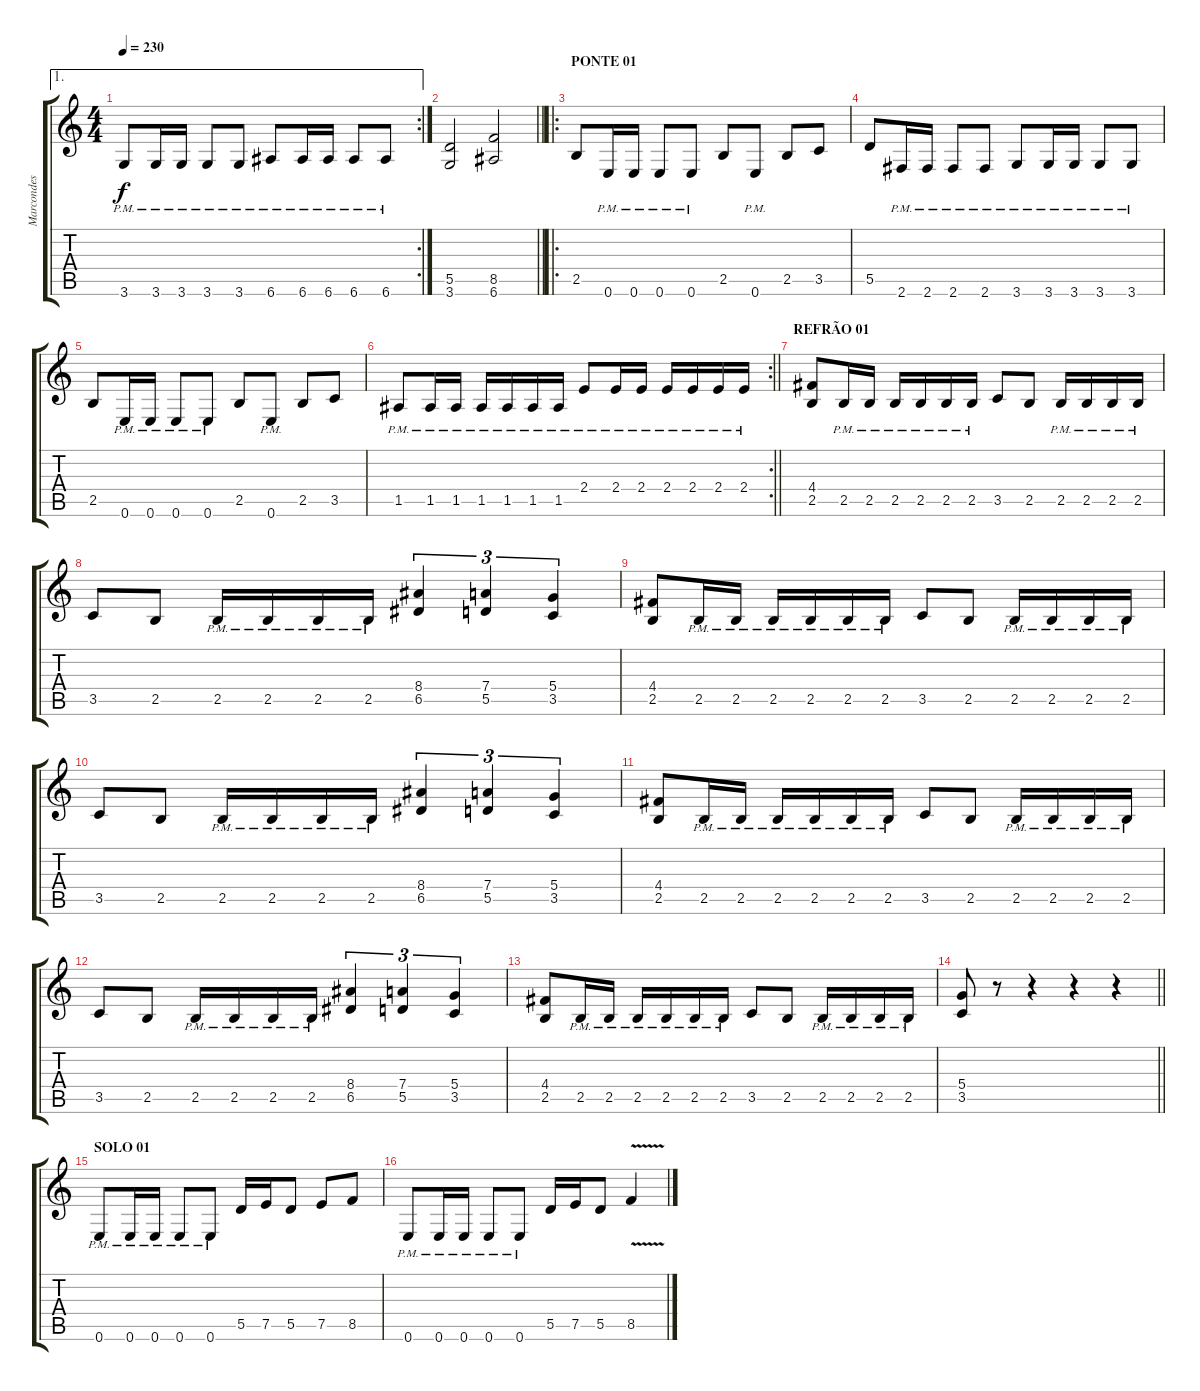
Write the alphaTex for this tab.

\track ("Marcondes" "Marcondes") {instrument distortionguitar}
\staff {score tabs}
\tuning (E4 B3 G3 D3 A2 E2) {hide}
\ae 1
\rc 2
\ts (4 4)
\tempo 230
\clef g2
\ks c
3.6{pm}.8{dy f} 3.6{pm}.16 3.6{pm}.16 3.6{pm}.8 3.6{pm}.8 6.6{pm}.8 6.6{pm}.16 6.6{pm}.16 6.6{pm}.8 6.6{pm}.8 |
\barLineRight lightlight
(5.5 3.6).2 (8.5 6.6).2 |
\ro
\section ("" "PONTE 01")
2.5.8 0.6{pm}.16 0.6{pm}.16 0.6{pm}.8 0.6{pm}.8 2.5.8 0.6{pm}.8 2.5.8 3.5.8 |
5.5.8 2.6{pm}.16 2.6{pm}.16 2.6{pm}.8 2.6{pm}.8 3.6{pm}.8 3.6{pm}.16 3.6{pm}.16 3.6{pm}.8 3.6{pm}.8 |
2.5.8 0.6{pm}.16 0.6{pm}.16 0.6{pm}.8 0.6{pm}.8 2.5.8 0.6{pm}.8 2.5.8 3.5.8 |
\rc 2
\barLineRight lightlight
1.5{pm}.8 1.5{pm}.16 1.5{pm}.16 1.5{pm}.16 1.5{pm}.16 1.5{pm}.16 1.5{pm}.16 2.4{pm}.8 2.4{pm}.16 2.4{pm}.16 2.4{pm}.16 2.4{pm}.16 2.4{pm}.16 2.4{pm}.16 |
\section ("" "REFRÃO 01")
(4.4 2.5).8 2.5{pm}.16 2.5{pm}.16 2.5{pm}.16 2.5{pm}.16 2.5{pm}.16 2.5{pm}.16 3.5.8 2.5.8 2.5{pm}.16 2.5{pm}.16 2.5{pm}.16 2.5{pm}.16 |
3.5.8 2.5.8 2.5{pm}.16 2.5{pm}.16 2.5{pm}.16 2.5{pm}.16 (8.4 6.5).4{tu (3 2)} (7.4 5.5).4{tu (3 2)} (5.4 3.5).4{tu (3 2)} |
(4.4 2.5).8 2.5{pm}.16 2.5{pm}.16 2.5{pm}.16 2.5{pm}.16 2.5{pm}.16 2.5{pm}.16 3.5.8 2.5.8 2.5{pm}.16 2.5{pm}.16 2.5{pm}.16 2.5{pm}.16 |
3.5.8 2.5.8 2.5{pm}.16 2.5{pm}.16 2.5{pm}.16 2.5{pm}.16 (8.4 6.5).4{tu (3 2)} (7.4 5.5).4{tu (3 2)} (5.4 3.5).4{tu (3 2)} |
(4.4 2.5).8 2.5{pm}.16 2.5{pm}.16 2.5{pm}.16 2.5{pm}.16 2.5{pm}.16 2.5{pm}.16 3.5.8 2.5.8 2.5{pm}.16 2.5{pm}.16 2.5{pm}.16 2.5{pm}.16 |
3.5.8 2.5.8 2.5{pm}.16 2.5{pm}.16 2.5{pm}.16 2.5{pm}.16 (8.4 6.5).4{tu (3 2)} (7.4 5.5).4{tu (3 2)} (5.4 3.5).4{tu (3 2)} |
(4.4 2.5).8 2.5{pm}.16 2.5{pm}.16 2.5{pm}.16 2.5{pm}.16 2.5{pm}.16 2.5{pm}.16 3.5.8 2.5.8 2.5{pm}.16 2.5{pm}.16 2.5{pm}.16 2.5{pm}.16 |
\barLineRight lightlight
(5.4 3.5).8 r.8 r.4 r.4 r.4 |
\section ("" "SOLO 01")
0.6{pm}.8 0.6{pm}.16 0.6{pm}.16 0.6{pm}.8 0.6{pm}.8 5.5.16 7.5.16 5.5.8 7.5.8 8.5.8 |
0.6{pm}.8 0.6{pm}.16 0.6{pm}.16 0.6{pm}.8 0.6{pm}.8 5.5.16 7.5.16 5.5.8 8.5{v}.4
